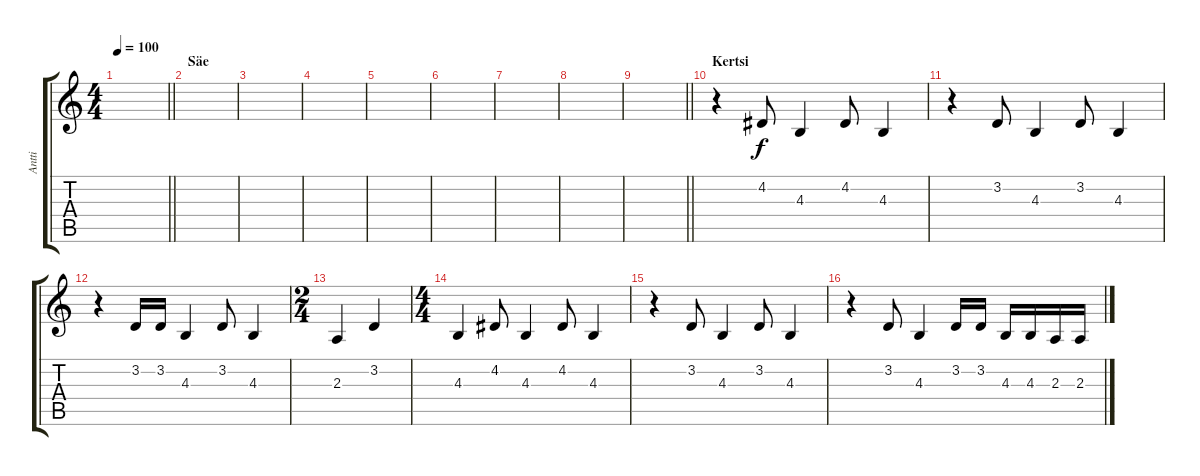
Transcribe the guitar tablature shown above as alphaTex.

\track ("Antti" "Antti") {instrument violin}
\staff {score tabs}
\tuning (E4 B3 G3 D3 A2 E2) {hide}
\ts (4 4)
\tempo 100
\clef g2
\barLineRight lightlight
\ks c
|
\section ("" "Säe")
|
|
|
|
|
|
|
\barLineRight lightlight
|
\section ("" "Kertsi")
r.4 4.2.8 4.3.4 4.2.8 4.3.4 |
r.4 3.2.8 4.3.4 3.2.8 4.3.4 |
r.4 3.2.16 3.2.16 4.3.4 3.2.8 4.3.4 |
\ts (2 4)
2.3.4 3.2.4 |
\ts (4 4)
4.3.4 4.2.8 4.3.4 4.2.8 4.3.4 |
r.4 3.2.8 4.3.4 3.2.8 4.3.4 |
r.4 3.2.8 4.3.4 3.2.16 3.2.16 4.3.16 4.3.16 2.3.16 2.3.16
